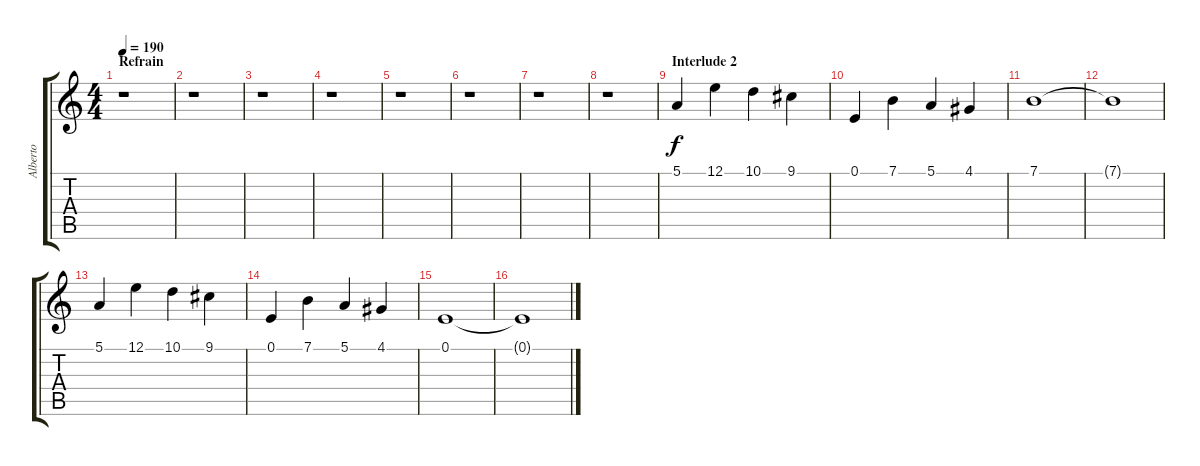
\track ("Alberto" "Alberto") {instrument trumpet}
\staff {score tabs}
\tuning (E4 B3 G3 D3 A2 E2) {hide}
\ts (4 4)
\section ("" "Refrain")
\tempo 190
\clef g2
\ks c
r.1{dy f} |
r.1 |
r.1 |
r.1 |
r.1 |
r.1 |
r.1 |
r.1 |
\section ("" "Interlude 2")
5.1.4 12.1.4 10.1.4 9.1.4 |
0.1.4 7.1.4 5.1.4 4.1.4 |
7.1.1 |
7.1{t}.1 |
5.1.4 12.1.4 10.1.4 9.1.4 |
0.1.4 7.1.4 5.1.4 4.1.4 |
0.1.1 |
0.1{t}.1
